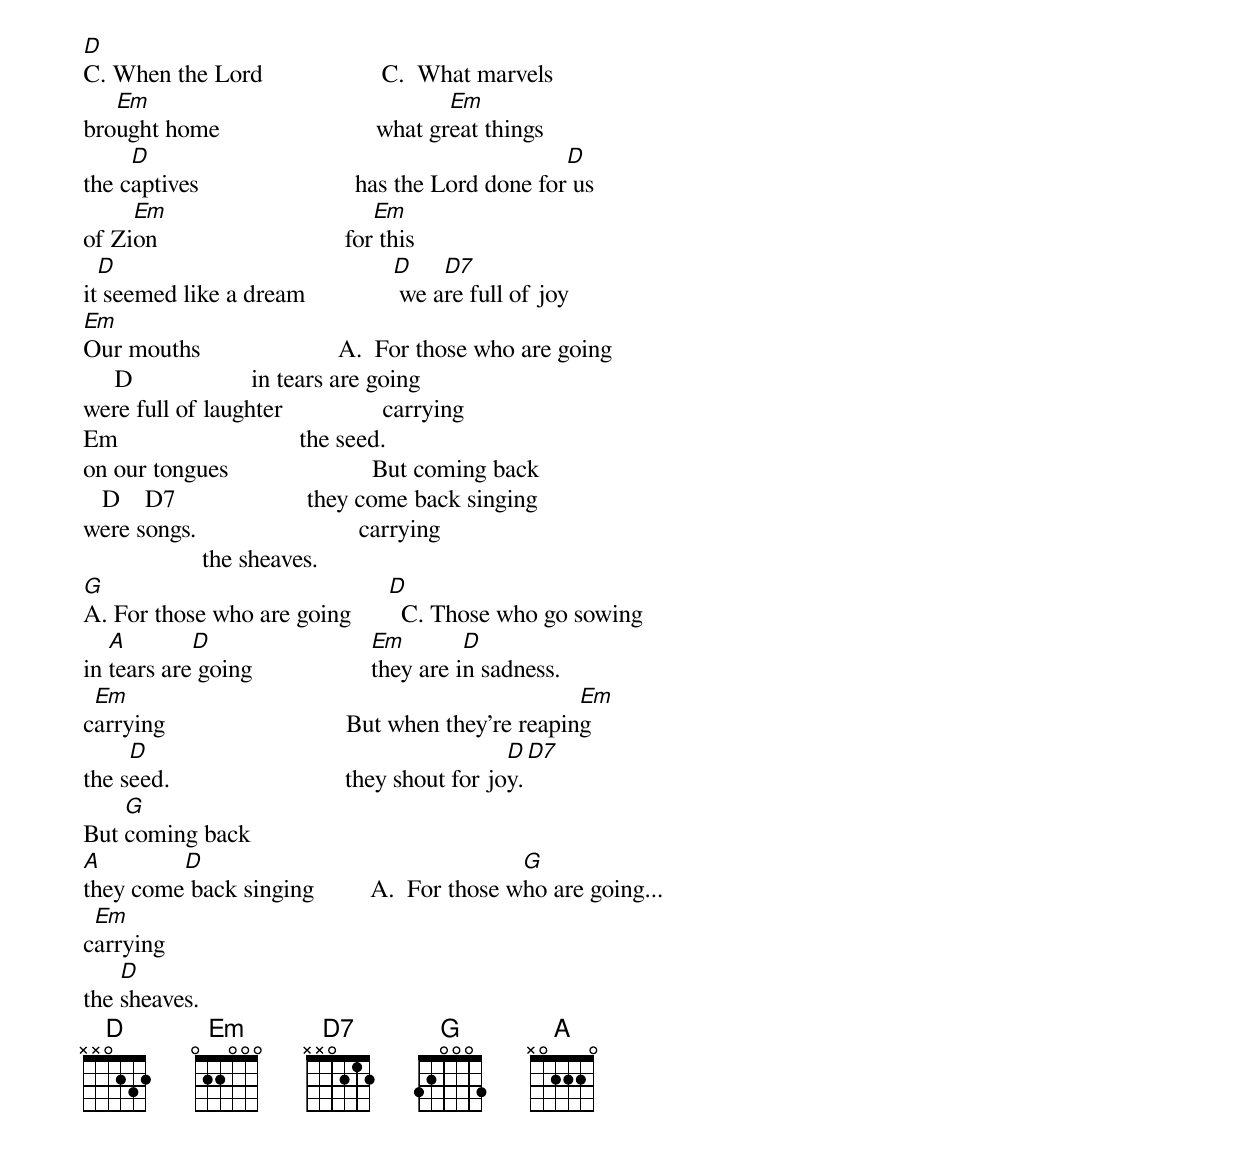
WHEN THE LORD BROUGHT HOMEPsalm 125 (126)

D
C. When the Lord                   C.  What marvels
   Em                                       Em
brought home                         what great things
     D                                                    D
the captives                         has the Lord done for us
     Em                                 Em
of Zion                              for this
  D                                 D    D7
it seemed like a dream               we are full of joy
Em
Our mouths                      A.  For those who are going
     D                   in tears are going
were full of laughter                carrying
Em                             the seed.
on our tongues                       But coming back
   D    D7                     they come back singing
were songs.                          carrying
                   the sheaves.
G                               D
A. For those who are going        C. Those who go sowing
   A        D                        Em        D
in tears are going                   they are in sadness.
 Em                                                         Em
carrying                             But when they're reaping
     D                                                D     D7
the seed.                            they shout for joy.
    G
But coming back
A        D                                    G
they come back singing         A.  For those who are going...
 Em
carrying
    D
the sheaves.
